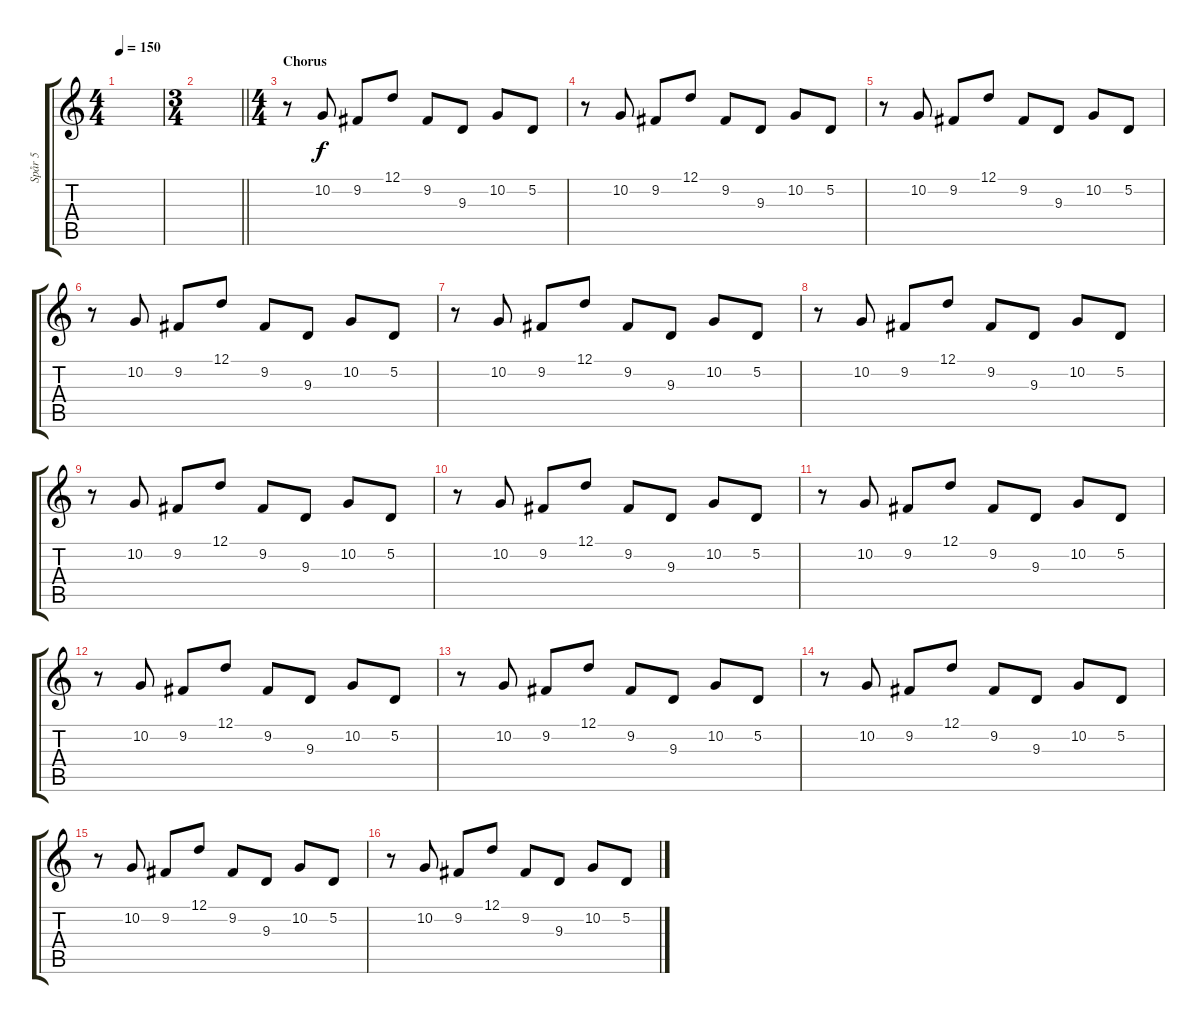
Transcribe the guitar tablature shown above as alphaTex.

\track ("Spår 5" "Spår 5") {instrument acousticgrandpiano}
\staff {score tabs}
\tuning (D4 A3 F3 C3 G2 C2) {hide}
\ts (4 4)
\tempo 150
\clef g2
\ks c
|
\ts (3 4)
\barLineRight lightlight
|
\ts (4 4)
\section ("" "Chorus")
r.8{instrument lead2sawtooth} 10.2.8 9.2.8 12.1.8 9.2.8 9.3.8 10.2.8 5.2.8 |
r.8 10.2.8 9.2.8 12.1.8 9.2.8 9.3.8 10.2.8 5.2.8 |
r.8 10.2.8 9.2.8 12.1.8 9.2.8 9.3.8 10.2.8 5.2.8 |
r.8 10.2.8 9.2.8 12.1.8 9.2.8 9.3.8 10.2.8 5.2.8 |
r.8 10.2.8 9.2.8 12.1.8 9.2.8 9.3.8 10.2.8 5.2.8 |
r.8 10.2.8 9.2.8 12.1.8 9.2.8 9.3.8 10.2.8 5.2.8 |
r.8 10.2.8 9.2.8 12.1.8 9.2.8 9.3.8 10.2.8 5.2.8 |
r.8 10.2.8 9.2.8 12.1.8 9.2.8 9.3.8 10.2.8 5.2.8 |
r.8 10.2.8 9.2.8 12.1.8 9.2.8 9.3.8 10.2.8 5.2.8 |
r.8 10.2.8 9.2.8 12.1.8 9.2.8 9.3.8 10.2.8 5.2.8 |
r.8 10.2.8 9.2.8 12.1.8 9.2.8 9.3.8 10.2.8 5.2.8 |
r.8 10.2.8 9.2.8 12.1.8 9.2.8 9.3.8 10.2.8 5.2.8 |
r.8 10.2.8 9.2.8 12.1.8 9.2.8 9.3.8 10.2.8 5.2.8 |
r.8 10.2.8 9.2.8 12.1.8 9.2.8 9.3.8 10.2.8 5.2.8
